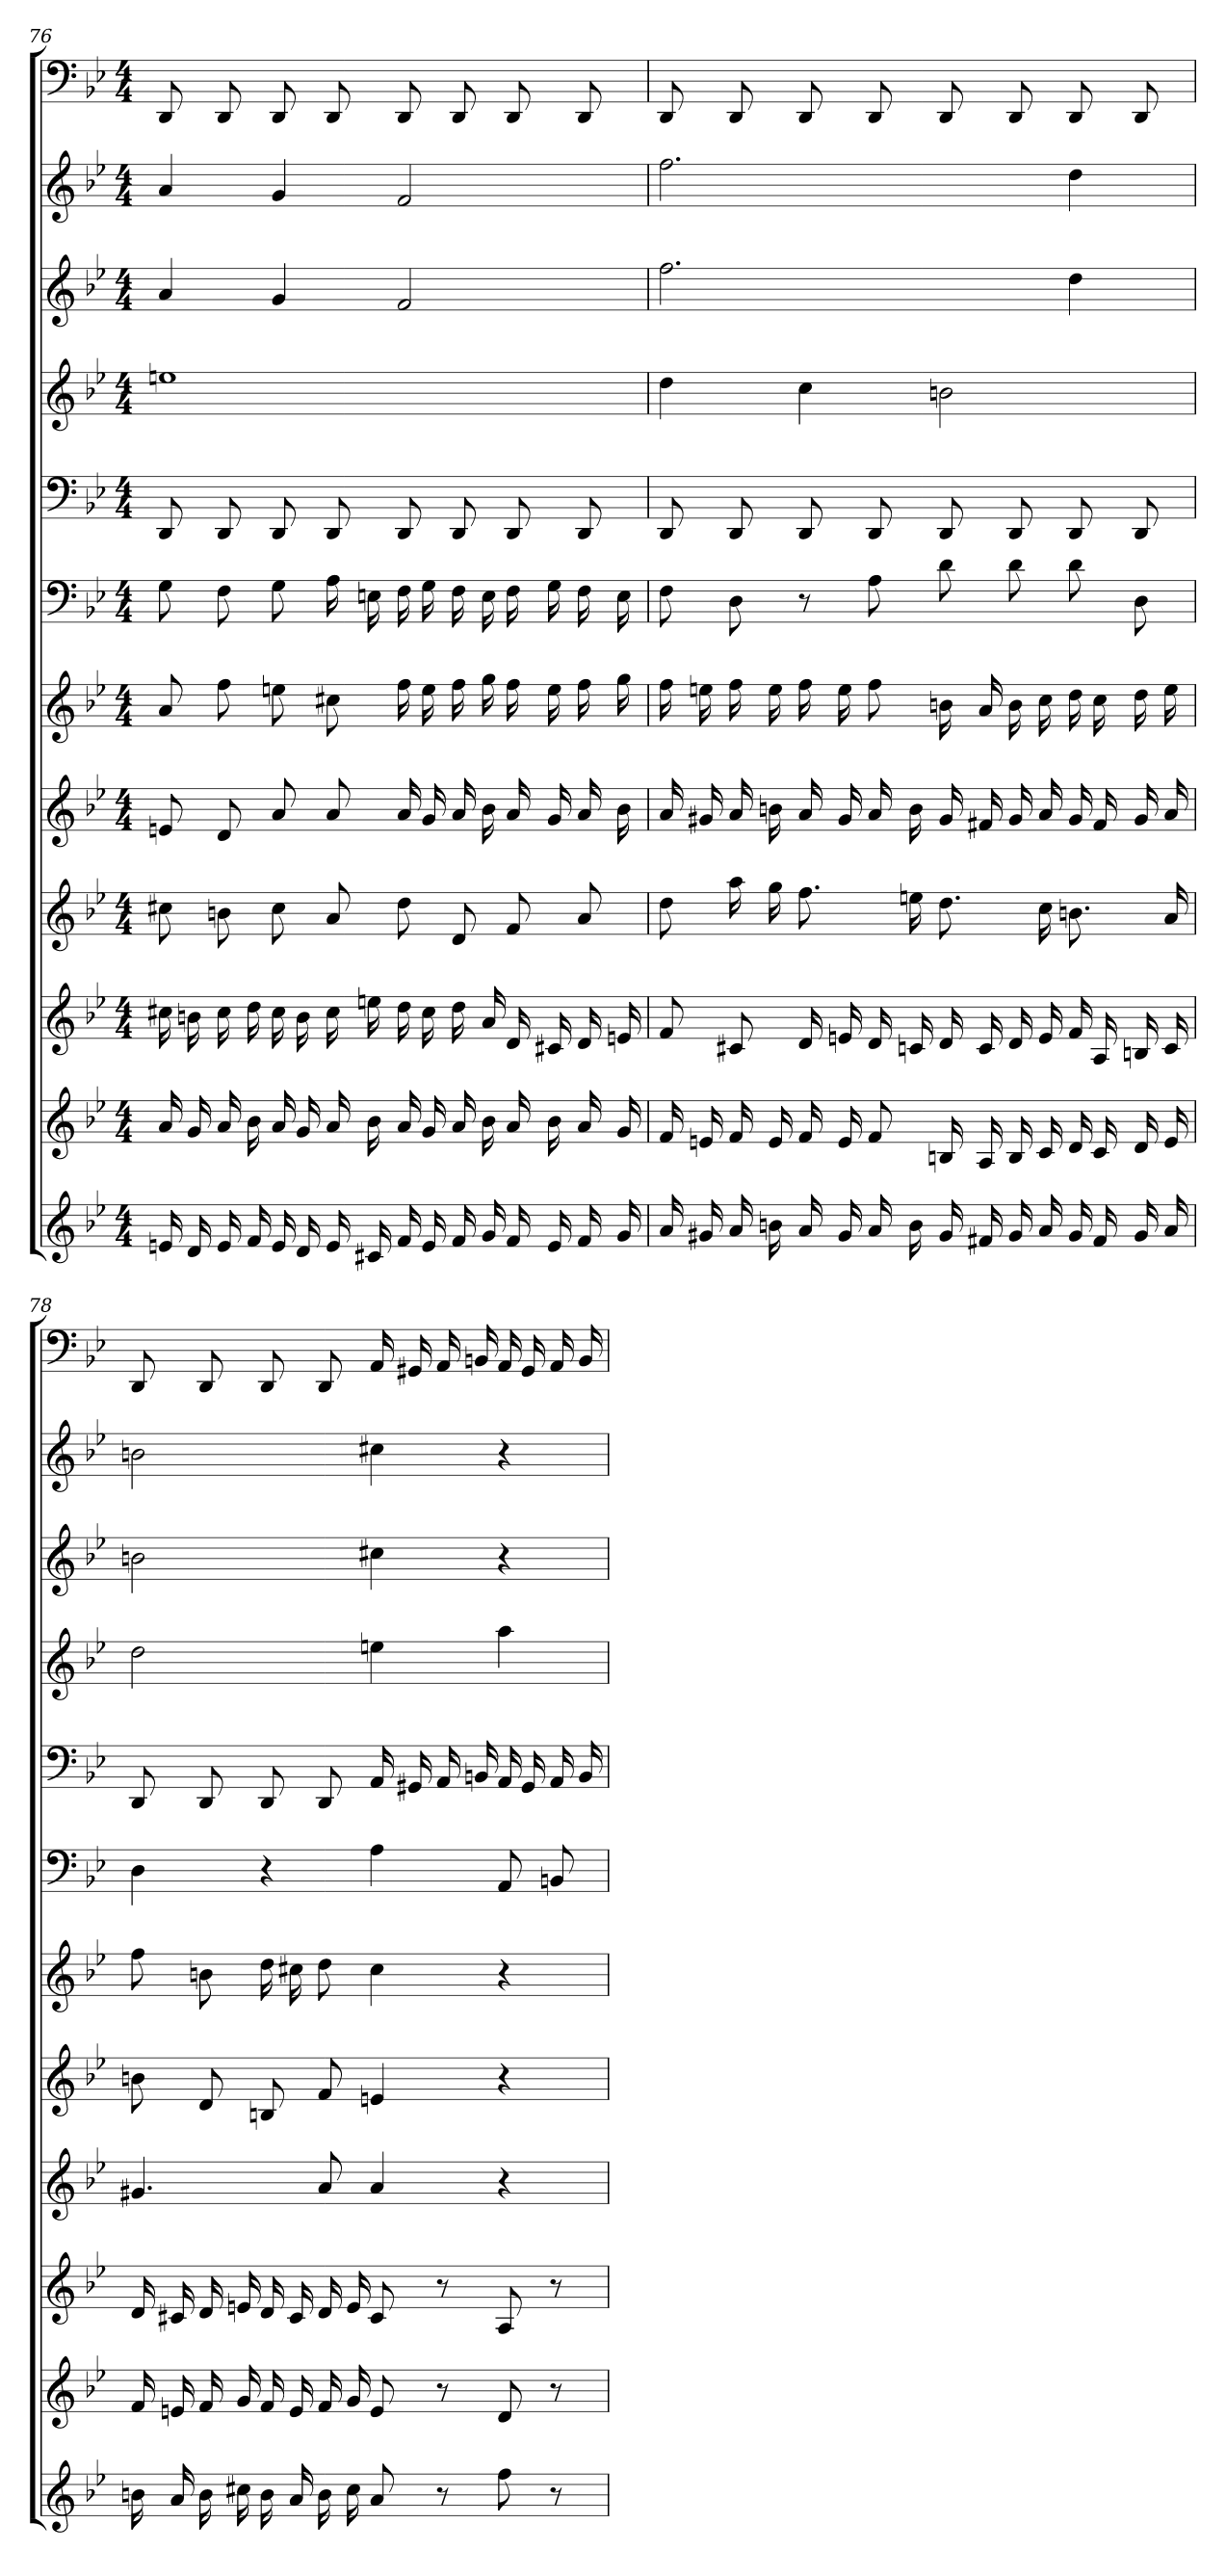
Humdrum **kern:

**kern	**kern	**kern	**kern	**kern	**kern	**kern	**kern	**kern	**kern	**kern	**kern
*part12	*part11	*part10	*part9	*part8	*part7	*part6	*part5	*part4	*part3	*part2	*part1
*staff12	*staff11	*staff10	*staff9	*staff8	*staff7	*staff6	*staff5	*staff4	*staff3	*staff2	*staff1
*clefG2	*clefG2	*clefG2	*clefG2	*clefG2	*clefG2	*clefF4	*clefF4	*clefG2	*clefG2	*clefG2	*clefF4
*k[b-e-]	*k[b-e-]	*k[b-e-]	*k[b-e-]	*k[b-e-]	*k[b-e-]	*k[b-e-]	*k[b-e-]	*k[b-e-]	*k[b-e-]	*k[b-e-]	*k[b-e-]
*g:	*g:	*g:	*g:	*g:	*g:	*g:	*g:	*g:	*g:	*g:	*g:
*M4/4	*M4/4	*M4/4	*M4/4	*M4/4	*M4/4	*M4/4	*M4/4	*M4/4	*M4/4	*M4/4	*M4/4
=76	=76	=76	=76	=76	=76	=76	=76	=76	=76	=76	=76
16en	16a	16cc#X	8cc#X	8en	8a	8G	8DD	1een	4a	4a	8DD
16d	16g	16bn	.	.	.	.	.	.	.	.	.
16e	16a	16cc#	8bn	8d	8ff	8F	8DD	.	.	.	8DD
16f	16b-	16dd	.	.	.	.	.	.	.	.	.
16e	16a	16cc#	8cc#	8a	8een	8G	8DD	.	4g	4g	8DD
16d	16g	16b	.	.	.	.	.	.	.	.	.
16e	16a	16cc#	8a	8a	8cc#X	16A	8DD	.	.	.	8DD
16c#X	16b-	16een	.	.	.	16En	.	.	.	.	.
16f	16a	16dd	8dd	16a	16ff	16F	8DD	.	2f	2f	8DD
16e	16g	16cc#	.	16g	16ee	16G	.	.	.	.	.
16f	16a	16dd	8d	16a	16ff	16F	8DD	.	.	.	8DD
16g	16b-	16a	.	16b-	16gg	16E	.	.	.	.	.
16f	16a	16d	8f	16a	16ff	16F	8DD	.	.	.	8DD
16e	16b-	16c#X	.	16g	16ee	16G	.	.	.	.	.
16f	16a	16d	8a	16a	16ff	16F	8DD	.	.	.	8DD
16g	16g	16en	.	16b-	16gg	16E	.	.	.	.	.
=77	=77	=77	=77	=77	=77	=77	=77	=77	=77	=77	=77
16a	16f	8f	8dd	16a	16ff	8F	8DD	4dd	2.ff	2.ff	8DD
16g#X	16en	.	.	16g#X	16een	.	.	.	.	.	.
16a	16f	8c#X	16aa	16a	16ff	8D	8DD	.	.	.	8DD
16bn	16e	.	16gg	16bn	16ee	.	.	.	.	.	.
16a	16f	16d	8.ff	16a	16ff	8r	8DD	4cc	.	.	8DD
16g#	16e	16en	.	16g#	16ee	.	.	.	.	.	.
16a	8f	16d	.	16a	8ff	8A	8DD	.	.	.	8DD
16b	.	16cn	16een	16b	.	.	.	.	.	.	.
16g#	16Bn	16d	8.dd	16g#	16bn	8d	8DD	2bn	.	.	8DD
16f#X	16A	16c	.	16f#X	16a	.	.	.	.	.	.
16g#	16B	16d	.	16g#	16b	8d	8DD	.	.	.	8DD
16a	16c	16e	16cc	16a	16cc	.	.	.	.	.	.
16g#	16d	16f	8.bn	16g#	16dd	8d	8DD	.	4dd	4dd	8DD
16f#	16c	16A	.	16f#	16cc	.	.	.	.	.	.
16g#	16d	16Bn	.	16g#	16dd	8D	8DD	.	.	.	8DD
16a	16e	16c	16a	16a	16ee	.	.	.	.	.	.
=78	=78	=78	=78	=78	=78	=78	=78	=78	=78	=78	=78
16bn	16f	16d	4.g#X	8bn	8ff	4D	8DD	2dd	2bn	2bn	8DD
16a	16en	16c#X	.	.	.	.	.	.	.	.	.
16b	16f	16d	.	8d	8bn	.	8DD	.	.	.	8DD
16cc#X	16g	16en	.	.	.	.	.	.	.	.	.
16b	16f	16d	.	8Bn	16dd	4r	8DD	.	.	.	8DD
16a	16e	16c#	.	.	16cc#X	.	.	.	.	.	.
16b	16f	16d	8a	8f	8dd	.	8DD	.	.	.	8DD
16cc#	16g	16e	.	.	.	.	.	.	.	.	.
8a	8e	8c#	4a	4en	4cc#	4A	16AA	4een	4cc#X	4cc#X	16AA
.	.	.	.	.	.	.	16GG#X	.	.	.	16GG#X
8r	8r	8r	.	.	.	.	16AA	.	.	.	16AA
.	.	.	.	.	.	.	16BBn	.	.	.	16BBn
8ff	8d	8A	4r	4r	4r	8AA	16AA	4aa	4r	4r	16AA
.	.	.	.	.	.	.	16GG#	.	.	.	16GG#
8r	8r	8r	.	.	.	8BBn	16AA	.	.	.	16AA
.	.	.	.	.	.	.	16BB	.	.	.	16BB
=	=	=	=	=	=	=	=	=	=	=	=
*-	*-	*-	*-	*-	*-	*-	*-	*-	*-	*-	*-
